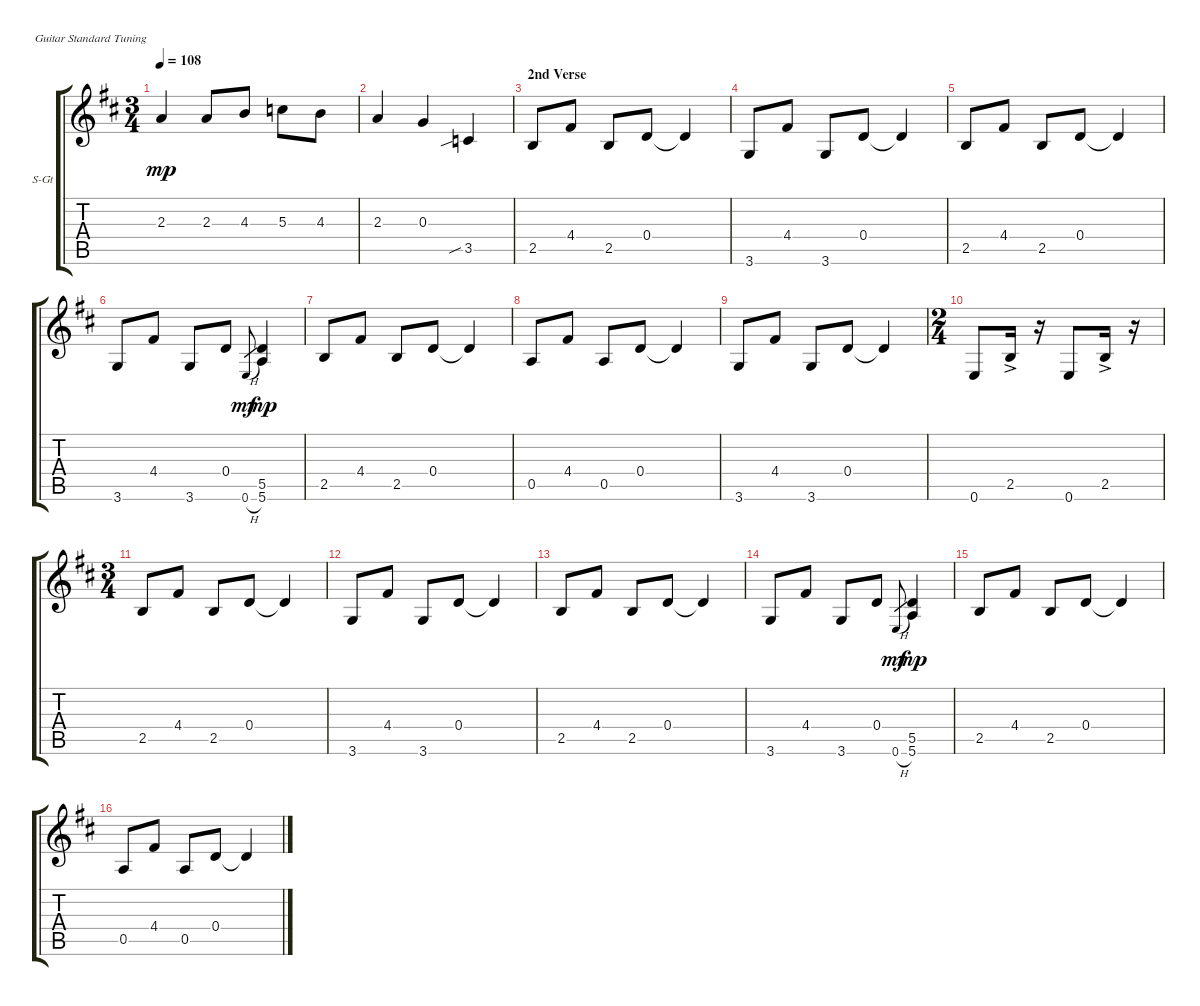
\bracketExtendMode groupsimilarinstruments
\firstSystemTrackNameOrientation horizontal
\otherSystemsTrackNameOrientation horizontal
\track ("Gtr 1" "S-Gt") {instrument acousticguitarsteel}
\staff {score tabs}
\tuning (E4 B3 G3 D3 A2 E2)
\ts (3 4)
\tempo 108
\clef g2
\ks d
2.3.4{dy mp} 2.3.8 4.3.8 5.3.8 4.3.8 |
2.3.4 0.3.4 3.5{sib}.4 |
\section ("" "2nd Verse")
2.5.8 4.4.8 2.5.8 0.4.8 0.4{t}.4 |
3.6.8 4.4.8 3.6.8 0.4.8 0.4{t}.4 |
2.5.8 4.4.8 2.5.8 0.4.8 0.4{t}.4 |
3.6.8 4.4.8 3.6.8 0.4.8 0.6{h}.8{gr dy mf} (5.5 5.6).4{dy mp} |
2.5.8 4.4.8 2.5.8 0.4.8 0.4{t}.4 |
0.5.8 4.4.8 0.5.8 0.4.8 0.4{t}.4 |
3.6.8 4.4.8 3.6.8 0.4.8 0.4{t}.4 |
\ts (2 4)
\beaming (8 2 2 2)
0.6.8 2.5{ac}.16 r.16 0.6.8 2.5{ac}.16 r.16 |
\ts (3 4)
\beaming (8 2 2 2)
2.5.8 4.4.8 2.5.8 0.4.8 0.4{t}.4 |
3.6.8 4.4.8 3.6.8 0.4.8 0.4{t}.4 |
2.5.8 4.4.8 2.5.8 0.4.8 0.4{t}.4 |
3.6.8 4.4.8 3.6.8 0.4.8 0.6{h}.8{gr dy mf} (5.5 5.6).4{dy mp} |
2.5.8 4.4.8 2.5.8 0.4.8 0.4{t}.4 |
0.5.8 4.4.8 0.5.8 0.4.8 0.4{t}.4
